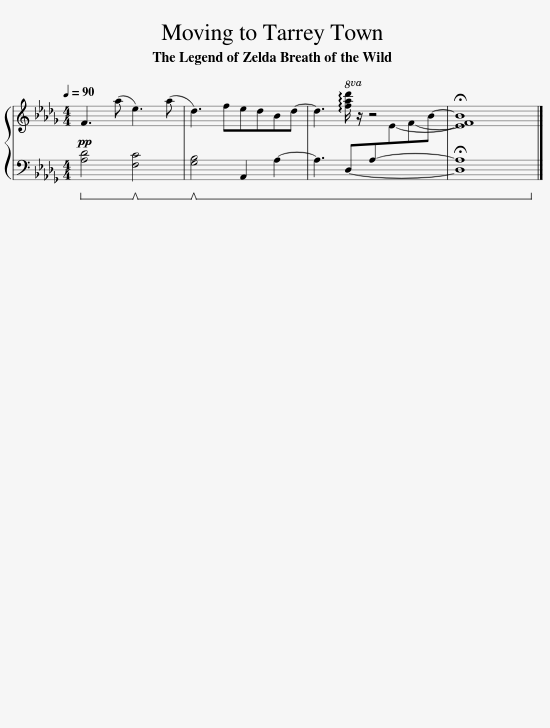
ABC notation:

X:1
%%score { 1 | 2 }
L:1/8
Q:1/4=90
M:4/4
I:linebreak $
K:Db
V:1 treble
V:2 bass
V:1
!pp! F3 (a e3) (a | d3) fedBd- | d3!8va(! !arpeggio![f'a'd'']/!8va)! z/ z4 | !fermata![EFB]8 |] %4
V:2
!ped! [A,D]4!ped! [F,C]4!ped-up! |!ped! [G,B,]4!ped-up! A,,2 A,2- | A,3 D,-A,-[I:staff -1]E-F-B- |[I:staff +1] !fermata![D,A,]8 |] %4
